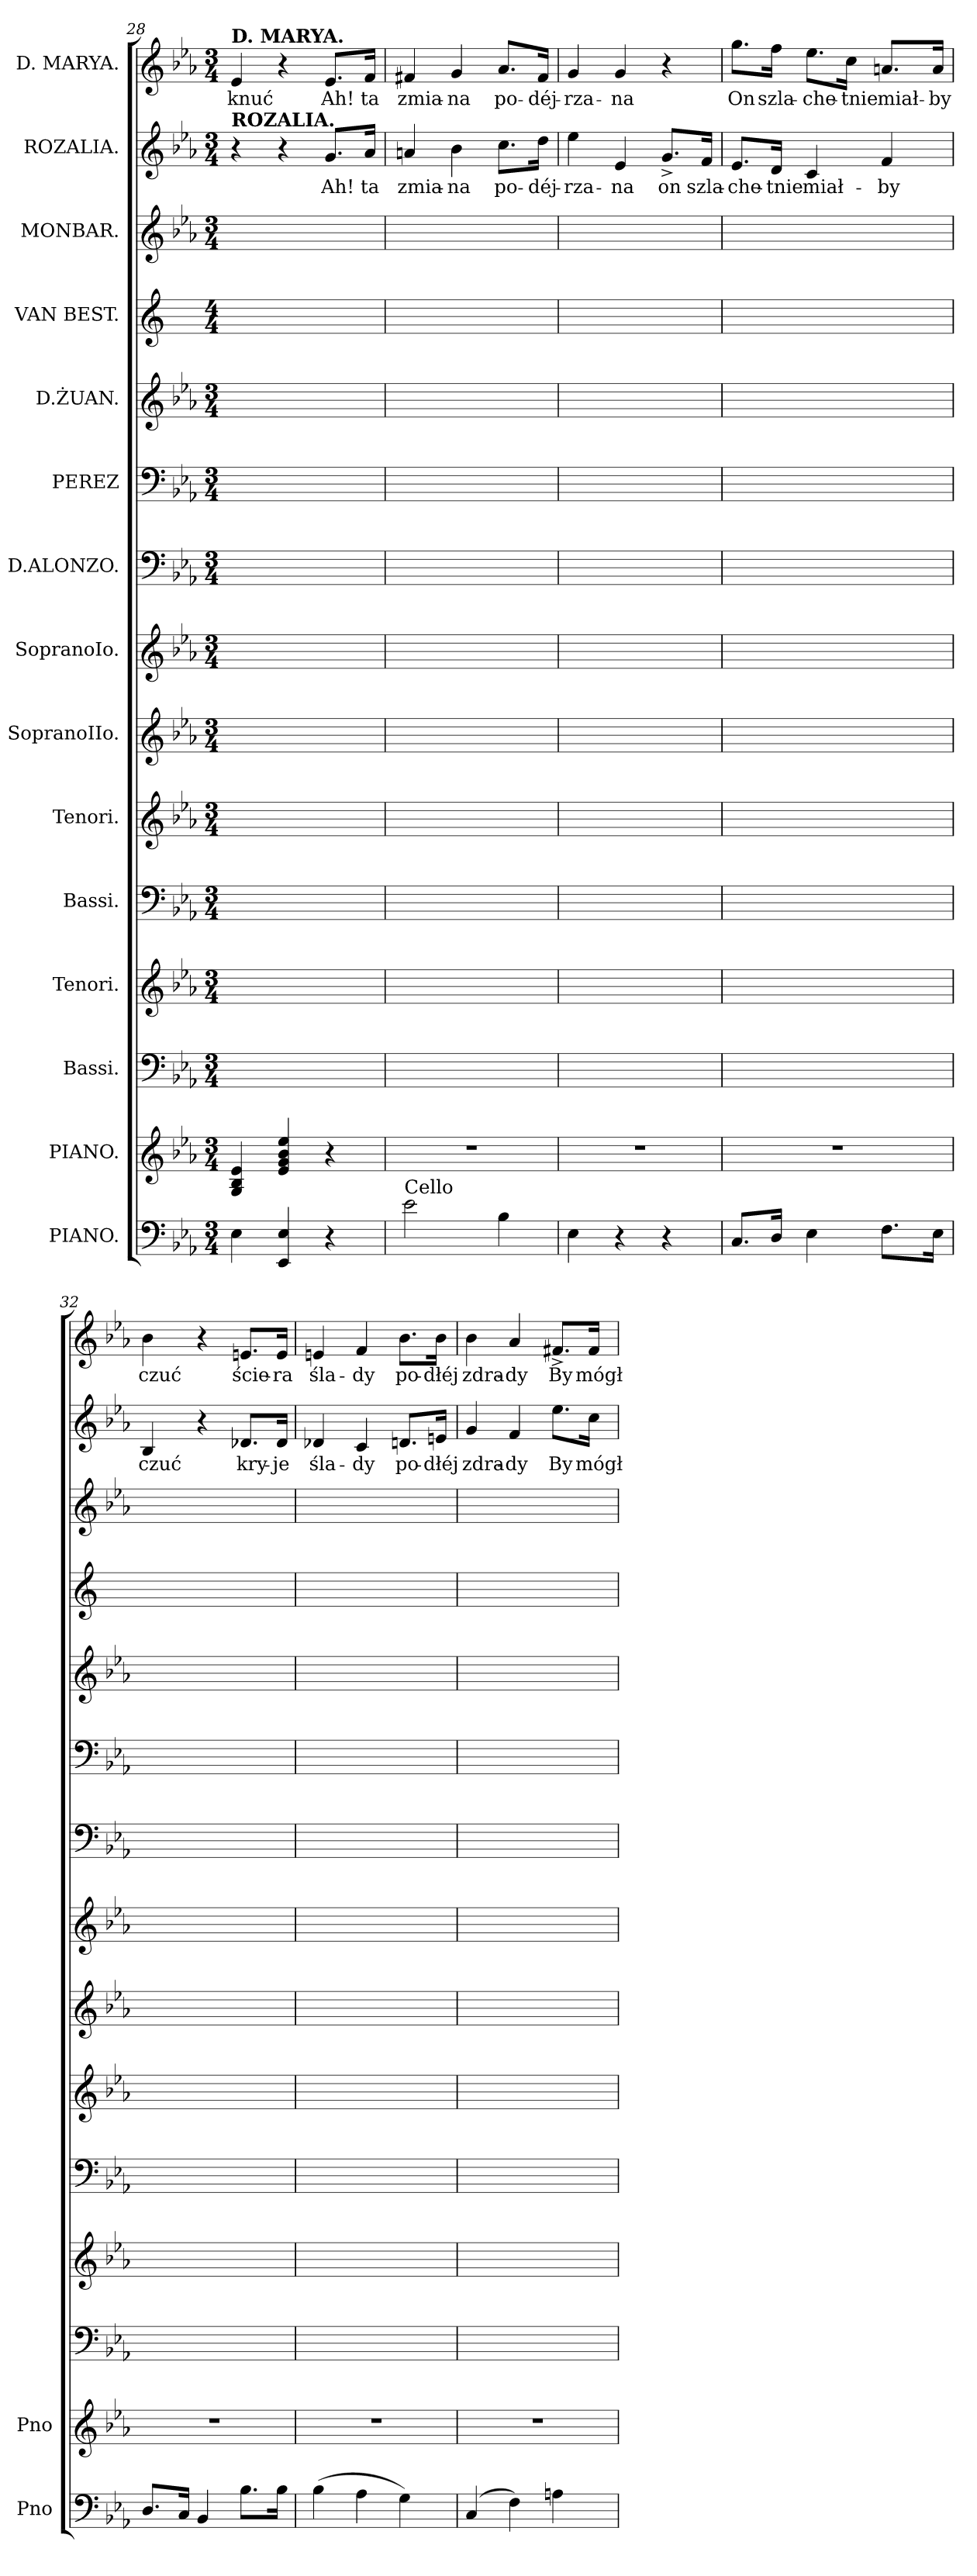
**kern	**kern	**kern	**kern	**kern	**kern	**kern	**kern	**kern	**kern	**kern	**kern	**kern	**kern	**text	**kern	**text
*part15	*part14	*part13	*part12	*part11	*part10	*part9	*part8	*part7	*part6	*part5	*part4	*part3	*part2	*part2	*part1	*part1
*staff15	*staff14	*staff13	*staff12	*staff11	*staff10	*staff9	*staff8	*staff7	*staff6	*staff5	*staff4	*staff3	*staff2	*staff2	*staff1	*staff1
*I"PIANO.	*I"PIANO.	*I"Bassi.	*I"Tenori.	*I"Bassi.	*I"Tenori.	*I"SopranoIIo.	*I"SopranoIo.	*I"D.ALONZO.	*I"PEREZ	*I"D.ŻUAN.	*I"VAN BEST.	*I"MONBAR.	*I"ROZALIA.	*	*I"D. MARYA.	*
*I'Pno	*I'Pno	*	*	*	*	*	*	*	*	*	*	*	*	*	*	*
*clefF4	*clefG2	*clefF4	*clefG2	*clefF4	*clefG2	*clefG2	*clefG2	*clefF4	*clefF4	*clefG2	*clefG2	*clefG2	*clefG2	*	*clefG2	*
*	*	*	*ITrd8c12	*	*ITrd8c12	*	*	*	*	*ITrd8c12	*ITrd8c12	*ITrd8c12	*	*	*	*
*k[b-e-a-]	*k[b-e-a-]	*k[b-e-a-]	*k[b-e-a-]	*k[b-e-a-]	*k[b-e-a-]	*k[b-e-a-]	*k[b-e-a-]	*k[b-e-a-]	*k[b-e-a-]	*k[b-e-a-]	*k[]	*k[b-e-a-]	*k[b-e-a-]	*	*k[b-e-a-]	*
*M3/4	*M3/4	*M3/4	*M3/4	*M3/4	*M3/4	*M3/4	*M3/4	*M3/4	*M3/4	*M3/4	*M4/4	*M3/4	*M3/4	*	*M3/4	*
=28	=28	=28	=28	=28	=28	=28	=28	=28	=28	=28	=28	=28	=28	=28	=28	=28
!	!	!	!	!	!	!	!	!	!	!	!	!	!	!	!LO:TX:a:B:t=D. MARYA.	!
!	!	!	!	!	!	!	!	!	!	!	!	!	!LO:TX:a:B:t=ROZALIA.	!	!	!
4E-\	4G/ 4B-/ 4e-/	2.ryy	2.ryy	2.ryy	2.ryy	2.ryy	2.ryy	2.ryy	2.ryy	2.ryy	2.ryy	2.ryy	4r	.	4e-/	knuć
4EE-/ 4E-/	4e-/ 4g/ 4b-/ 4ee-/	.	.	.	.	.	.	.	.	.	.	.	4r	.	4r	.
4r	4r	.	.	.	.	.	.	.	.	.	.	.	8.g/L	Ah!	8.e-/L	Ah!
.	.	.	.	.	.	.	.	.	.	.	.	.	16a-/Jk	ta	16f/Jk	ta
=29	=29	=29	=29	=29	=29	=29	=29	=29	=29	=29	=29	=29	=29	=29	=29	=29
!LO:TX:a:t=Cello	!	!	!	!	!	!	!	!	!	!	!	!	!	!	!	!
2e-\	2.r	2.ryy	2.ryy	2.ryy	2.ryy	2.ryy	2.ryy	2.ryy	2.ryy	2.ryy	2.ryy	2.ryy	4an/	zmia-	4f#X/	zmia-
.	.	.	.	.	.	.	.	.	.	.	.	.	4b-\	-na	4g/	-na
4B-\	.	.	.	.	.	.	.	.	.	.	.	.	8.cc\L	po-	8.a-/L	po-
.	.	.	.	.	.	.	.	.	.	.	.	.	16dd\Jk	-déj-	16f#/Jk	-déj-
=30	=30	=30	=30	=30	=30	=30	=30	=30	=30	=30	=30	=30	=30	=30	=30	=30
4E-\	2.r	2.ryy	2.ryy	2.ryy	2.ryy	2.ryy	2.ryy	2.ryy	2.ryy	2.ryy	2.ryy	2.ryy	4ee-\	-rza-	4g/	-rza-
4r	.	.	.	.	.	.	.	.	.	.	.	.	4e-/	-na	4g/	-na
4r	.	.	.	.	.	.	.	.	.	.	.	.	8.g^>/L	on	4r	.
.	.	.	.	.	.	.	.	.	.	.	.	.	16f/Jk	szla-	.	.
=31	=31	=31	=31	=31	=31	=31	=31	=31	=31	=31	=31	=31	=31	=31	=31	=31
8.C/L	2.r	2.ryy	2.ryy	2.ryy	2.ryy	2.ryy	2.ryy	2.ryy	2.ryy	2.ryy	2.ryy	2.ryy	8.e-/L	-che-	8.gg\L	On
16D/Jk	.	.	.	.	.	.	.	.	.	.	.	.	16d/Jk	-tnie	16ff\Jk	szla-
4E-\	.	.	.	.	.	.	.	.	.	.	.	.	4c/	miał-	8.ee-\L	-che-
.	.	.	.	.	.	.	.	.	.	.	.	.	.	.	16cc\Jk	-tnie
8.F\L	.	.	.	.	.	.	.	.	.	.	.	.	4f/	-by	8.an/L	miał-
16E-\Jk	.	.	.	.	.	.	.	.	.	.	.	.	.	.	16a/Jk	-by
=32	=32	=32	=32	=32	=32	=32	=32	=32	=32	=32	=32	=32	=32	=32	=32	=32
8.D/L	2.r	2.ryy	2.ryy	2.ryy	2.ryy	2.ryy	2.ryy	2.ryy	2.ryy	2.ryy	2.ryy	2.ryy	4B-/	czuć	4b-\	czuć
16C/Jk	.	.	.	.	.	.	.	.	.	.	.	.	.	.	.	.
4BB-/	.	.	.	.	.	.	.	.	.	.	.	.	4r	.	4r	.
8.B-\L	.	.	.	.	.	.	.	.	.	.	.	.	8.d-X/L	kry-	8.en/L	ście-
16B-\Jk	.	.	.	.	.	.	.	.	.	.	.	.	16d-/Jk	-je	16e/Jk	-ra
=33	=33	=33	=33	=33	=33	=33	=33	=33	=33	=33	=33	=33	=33	=33	=33	=33
(4B-\	2.r	2.ryy	2.ryy	2.ryy	2.ryy	2.ryy	2.ryy	2.ryy	2.ryy	2.ryy	2.ryy	2.ryy	4d-X/	śla-	4en/	śla-
4A-\	.	.	.	.	.	.	.	.	.	.	.	.	4c/	-dy	4f/	-dy
4G\)	.	.	.	.	.	.	.	.	.	.	.	.	8.dn/L	po-	8.b-\L	po-
.	.	.	.	.	.	.	.	.	.	.	.	.	16en/Jk	-dłéj	16b-\Jk	-dłéj
=34	=34	=34	=34	=34	=34	=34	=34	=34	=34	=34	=34	=34	=34	=34	=34	=34
(4C/	2.r	2.ryy	2.ryy	2.ryy	2.ryy	2.ryy	2.ryy	2.ryy	2.ryy	2.ryy	2.ryy	2.ryy	4g/	zdra-	4b-\	zdra-
4F\)	.	.	.	.	.	.	.	.	.	.	.	.	4f/	-dy	4a-/	-dy
4An\	.	.	.	.	.	.	.	.	.	.	.	.	8.ee-\L	By	8.f#X^>/L	By
.	.	.	.	.	.	.	.	.	.	.	.	.	16cc\Jk	mógł	16f#/Jk	mógł
=	=	=	=	=	=	=	=	=	=	=	=	=	=	=	=	=
*-	*-	*-	*-	*-	*-	*-	*-	*-	*-	*-	*-	*-	*-	*-	*-	*-
